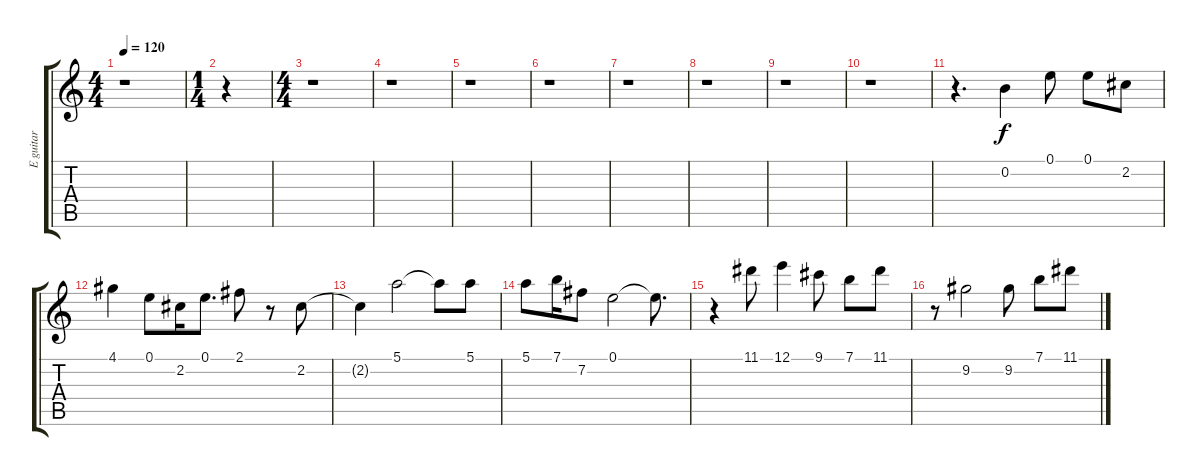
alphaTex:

\track ("E guitar" "E guitar") {instrument overdrivenguitar}
\staff {score tabs}
\tuning (E4 B3 G3 D3 A2 E2) {hide}
\ts (4 4)
\tempo 120
\clef g2
\ks c
r.1{dy f instrument overdrivenguitar} |
\ts (1 4)
r.4 |
\ts (4 4)
r.1 |
r.1 |
r.1 |
r.1 |
r.1 |
r.1 |
r.1 |
r.1 |
r.4{d} 0.2.4 0.1.8 0.1.8 2.2.8 |
4.1.4 0.1.8 2.2.16 0.1.8{d} 2.1.8 r.8 2.2.8 |
2.2{t}.4 5.1.2 5.1{t}.8 5.1.8 |
5.1.8 7.1.16 7.2.8 0.1.2 0.1{t}.8{d} |
r.4 11.1.8 12.1.4 9.1.8 7.1.8 11.1.8 |
r.8 9.2.2 9.2.8 7.1.8 11.1.8
